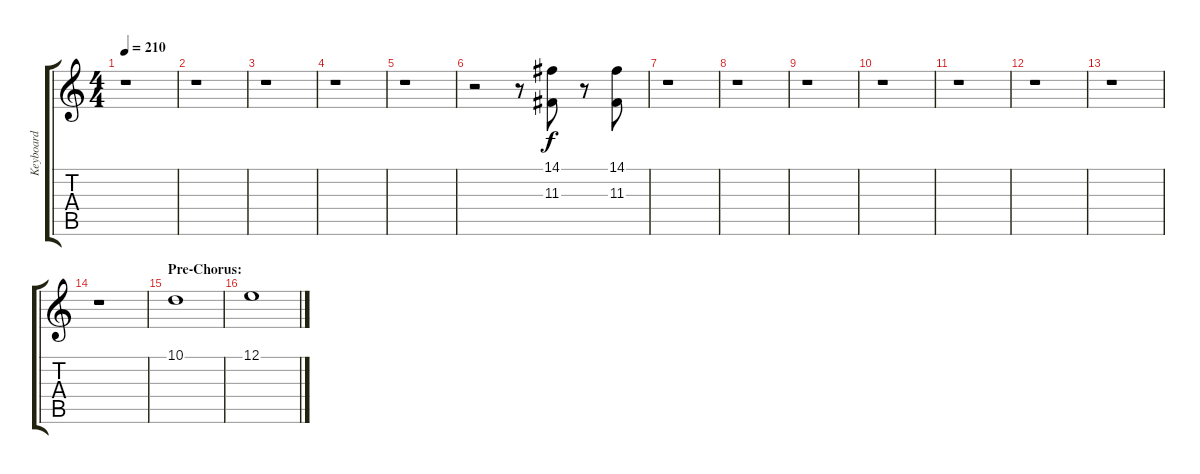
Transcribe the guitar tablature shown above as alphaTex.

\track ("Keyboard" "Keyboard") {instrument stringensemble1}
\staff {score tabs}
\tuning (E4 B3 G3 D3 A2 E2) {hide}
\ts (4 4)
\tempo 210
\clef g2
\ks c
r.1{dy f} |
r.1 |
r.1 |
r.1 |
r.1 |
r.2 r.8 (14.1 11.3).8 r.8 (14.1 11.3).8 |
r.1 |
r.1 |
r.1 |
r.1 |
r.1 |
r.1 |
r.1 |
r.1 |
\section ("" "Pre-Chorus:")
10.1.1 |
12.1.1
